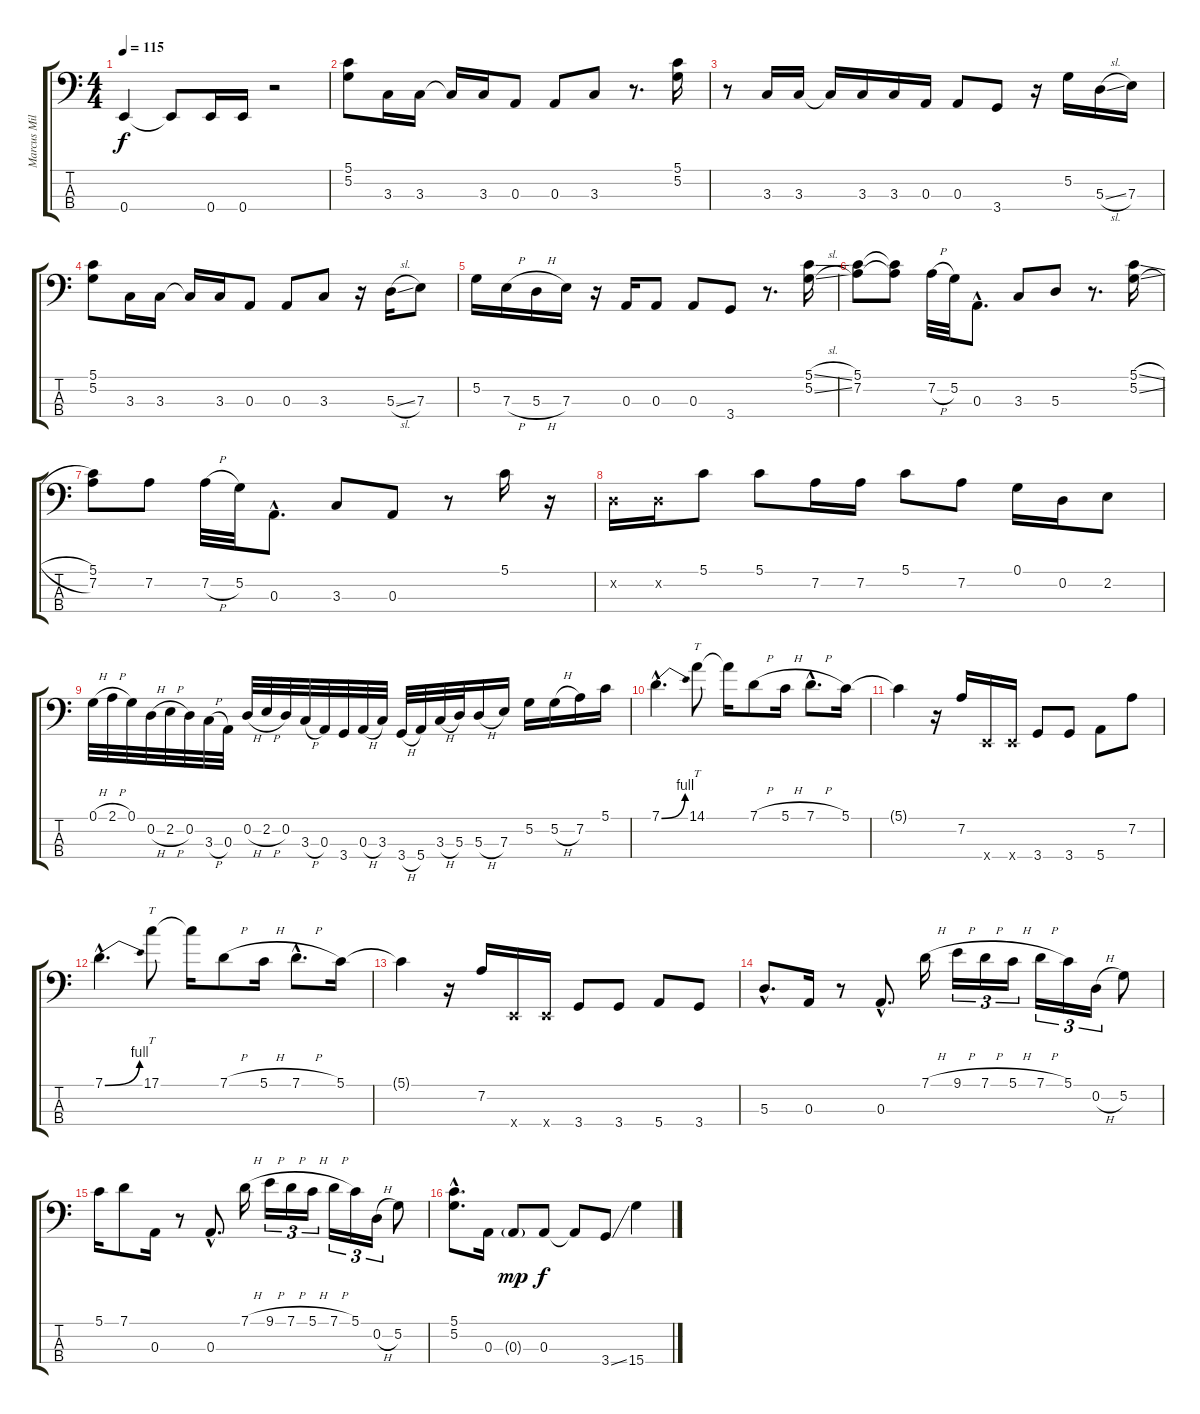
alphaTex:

\track ("Marcus Miller" "Marcus Mil") {instrument slapbass1}
\staff {score tabs}
\tuning (G2 D2 A1 E1) {hide}
\ts (4 4)
\tempo 115
\clef f4
\ks c
0.4.4{dy f} 0.4{t}.8 0.4.16 0.4.16 r.2 |
(5.1 5.2).8 3.3.16 3.3.16 3.3{t}.16 3.3.16 0.3.8 0.3.8 3.3.8 r.8{d} (5.1 5.2).16 |
r.8 3.3.16 3.3.16 3.3{t}.16 3.3.16 3.3.16 0.3.16 0.3.8 3.4.8 r.16 5.2.16 5.3{sl}.16 7.3.16 |
(5.1 5.2).8 3.3.16 3.3.16 3.3{t}.16 3.3.16 0.3.8 0.3.8 3.3.8 r.16 5.3{sl}.16 7.3.8 |
5.2.16 7.3{h}.16 5.3{h}.16 7.3.16 r.16 0.3.16 0.3.8 0.3.8 3.4.8 r.8{d} (5.1{sl} 5.2{sl}).16 |
(5.1 7.2).8 (5.1{t} 7.2{t}).8 7.2{h}.32 5.2.32 0.3{hac}.8{d} 3.3.8 5.3.8 r.8{d} (5.1{sl} 5.2{sl}).16 |
(5.1 7.2).8 7.2.8 7.2{h}.32 5.2.32 0.3{hac}.8{d} 3.3.8 0.3.8 r.8 5.1.16 r.16 |
0.2{x}.16 0.2{x}.16 5.1.8 5.1.8 7.2.16 7.2.16 5.1.8 7.2.8 0.1.16 0.2.16 2.2.8 |
0.1{h}.32 2.1{h}.32 0.1.32 0.2{h}.32 2.2{h}.32 0.2.32 3.3{h}.32 0.3.32 0.2{h}.32 2.2{h}.32 0.2.32 3.3{h}.32 0.3.32 3.4.32 0.3{h}.32 3.3.32 3.4{h}.32 5.4.32 3.3{h}.32 5.3.32 5.3{h}.16 7.3.16 5.2.16 5.2{h}.16 7.2.16 5.1.16 |
7.1{be (bend 0 0 60 4) hac}.4{d} 14.1.8{tt} 14.1{t}.16 7.1{h}.8 5.1{h}.16 7.1{h hac}.8{d} 5.1.16 |
5.1{t}.4 r.16 7.2.16 0.4{x}.16 0.4{x}.16 3.4.8 3.4.8 5.4.8 7.2.8 |
7.1{be (bend 0 0 60 4) hac}.4{d} 17.1.8{tt} 17.1{t}.16 7.1{h}.8 5.1{h}.16 7.1{h hac}.8{d} 5.1.16 |
5.1{t}.4 r.16 7.2.16 0.4{x}.16 0.4{x}.16 3.4.8 3.4.8 5.4.8 3.4.8 |
5.3{hac}.8{d} 0.3.16 r.8 0.3{hac}.8{d} 7.1{h}.16 9.1{h}.16{tu (3 2)} 7.1{h}.16{tu (3 2)} 5.1{h}.16{tu (3 2)} 7.1{h}.16{tu (3 2)} 5.1.16{tu (3 2)} 0.2{h}.16{tu (3 2)} 5.2.8 |
5.1.16 7.1.8 0.3.16 r.8 0.3{hac}.8{d} 7.1{h}.16 9.1{h}.16{tu (3 2)} 7.1{h}.16{tu (3 2)} 5.1{h}.16{tu (3 2)} 7.1{h}.16{tu (3 2)} 5.1.16{tu (3 2)} 0.2{h}.16{tu (3 2)} 5.2.8 |
(5.1{hac} 5.2{hac}).8{d} 0.3.16 0.3{g}.8{dy mp} 0.3.8{dy f} 0.3{t}.8 3.4{ss}.8 15.4.4
